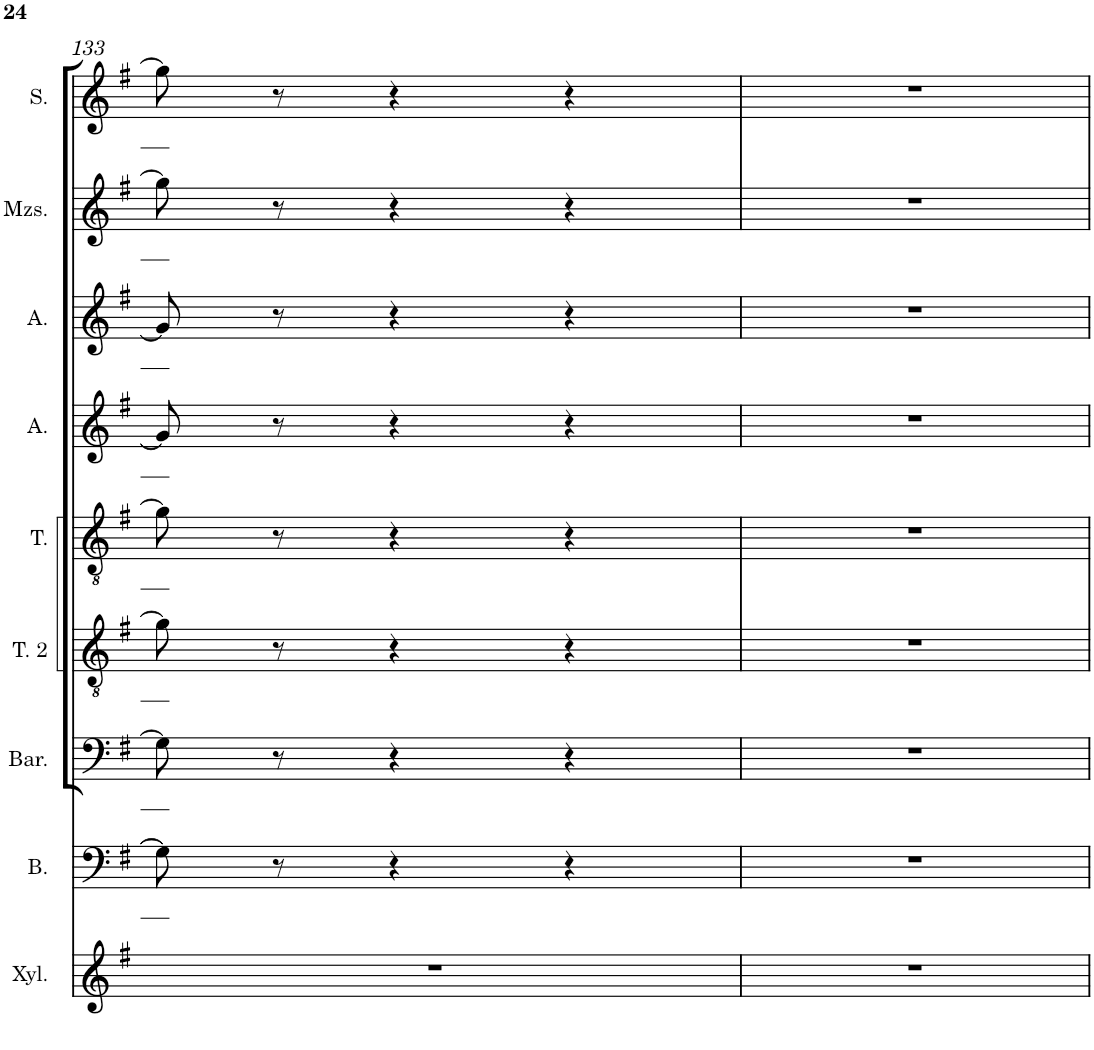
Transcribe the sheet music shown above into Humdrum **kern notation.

**kern	**kern	**kern	**kern	**kern	**kern	**kern	**kern	**kern
*part9	*part8	*part7	*part6	*part5	*part4	*part3	*part2	*part1
*staff9	*staff8	*staff7	*staff6	*staff5	*staff4	*staff3	*staff2	*staff1
*I"Xylophone	*I"Bass	*I"Baryton	*I"Ténor 2	*I"Tenor	*I"Alto	*I"Alto	*I"Mezzo-soprano	*I"Soprano
*I'Xyl.	*I'B.	*I'Bar.	*I'T. 2	*I'T.	*I'A.	*I'A.	*I'Mzs.	*I'S.
!!LO:PB:g=z
*clefG2	*clefF4	*clefF4	*clefGv2	*clefGv2	*clefG2	*clefG2	*clefG2	*clefG2
*Trd-7c-12	*	*	*	*	*	*	*	*
*k[f#]	*k[f#]	*k[f#]	*k[f#]	*k[f#]	*k[f#]	*k[f#]	*k[f#]	*k[f#]
*M3/4	*M3/4	*M3/4	*M3/4	*M3/4	*M3/4	*M3/4	*M3/4	*M3/4
=133	=133	=133	=133	=133	=133	=133	=133	=133
2.r	8G\]	8G\]	8g\]	8g\]	8g/]	8g/]	8gg\]	8gg\]
.	8r	8r	8r	8r	8r	8r	8r	8r
.	4r	4r	4r	4r	4r	4r	4r	4r
.	4r	4r	4r	4r	4r	4r	4r	4r
=134	=134	=134	=134	=134	=134	=134	=134	=134
2.r	2.r	2.r	2.r	2.r	2.r	2.r	2.r	2.r
=	=	=	=	=	=	=	=	=
*-	*-	*-	*-	*-	*-	*-	*-	*-
